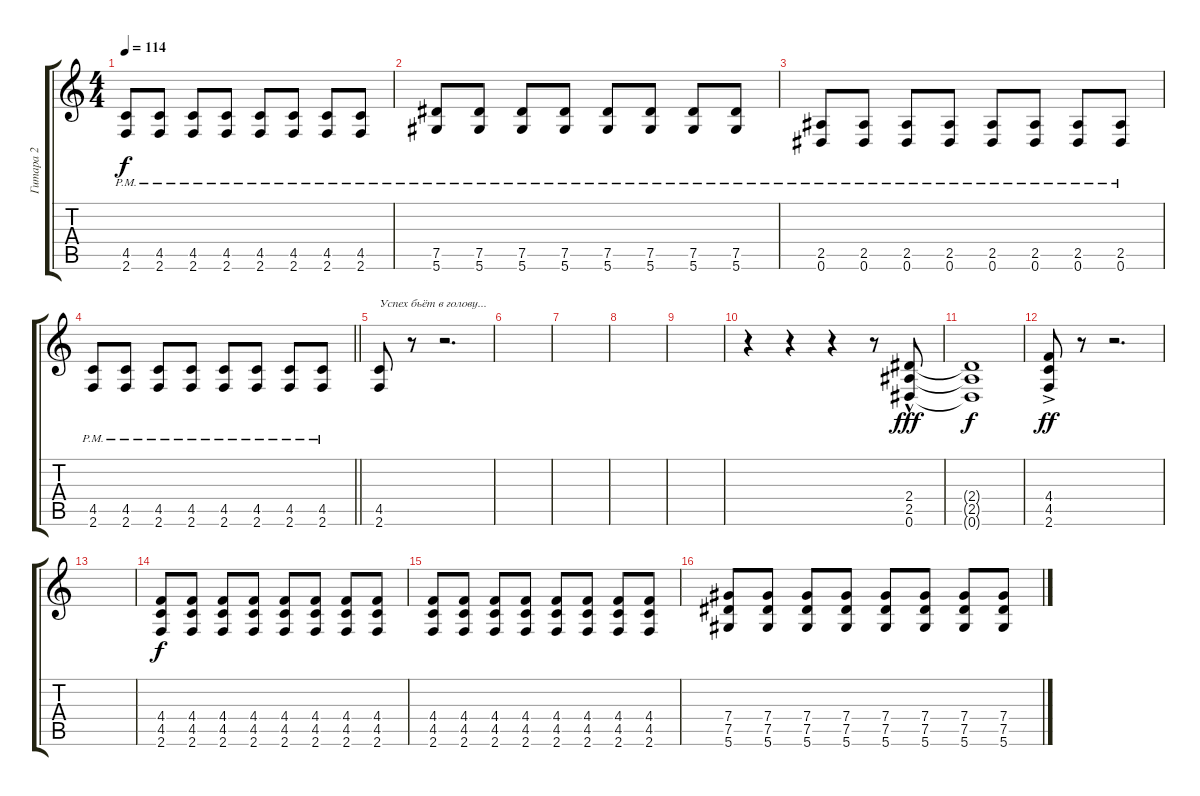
\track ("Гитара 2" "Гитара 2") {instrument distortionguitar}
\staff {score tabs}
\tuning (Eb4 Bb3 Gb3 Db3 Ab2 Eb2) {hide}
\ts (4 4)
\tempo 114
\clef g2
\ks c
(4.5{pm} 2.6{pm}).8{dy f} (4.5{pm} 2.6{pm}).8 (4.5{pm} 2.6{pm}).8 (4.5{pm} 2.6{pm}).8 (4.5{pm} 2.6{pm}).8 (4.5{pm} 2.6{pm}).8 (4.5{pm} 2.6{pm}).8 (4.5{pm} 2.6{pm}).8 |
(7.5{pm} 5.6{pm}).8 (7.5{pm} 5.6{pm}).8 (7.5{pm} 5.6{pm}).8 (7.5{pm} 5.6{pm}).8 (7.5{pm} 5.6{pm}).8 (7.5{pm} 5.6{pm}).8 (7.5{pm} 5.6{pm}).8 (7.5{pm} 5.6{pm}).8 |
(2.5{pm} 0.6{pm}).8 (2.5{pm} 0.6{pm}).8 (2.5{pm} 0.6{pm}).8 (2.5{pm} 0.6{pm}).8 (2.5{pm} 0.6{pm}).8 (2.5{pm} 0.6{pm}).8 (2.5{pm} 0.6{pm}).8 (2.5{pm} 0.6{pm}).8 |
\barLineRight lightlight
(4.5{pm} 2.6{pm}).8 (4.5{pm} 2.6{pm}).8 (4.5{pm} 2.6{pm}).8 (4.5{pm} 2.6{pm}).8 (4.5{pm} 2.6{pm}).8 (4.5{pm} 2.6{pm}).8 (4.5{pm} 2.6{pm}).8 (4.5{pm} 2.6{pm}).8 |
(4.5 2.6).8{txt "Успех бьёт в голову..."} r.8 r.2{d} |
|
|
|
|
r.4 r.4 r.4 r.8 (2.4{hac} 2.5{hac} 0.6{hac}).8{dy fff} |
(2.4{t} 2.5{t} 0.6{t}).1{dy f} |
(4.4{ac} 4.5{ac} 2.6{ac}).8{dy ff} r.8 r.2{d} |
|
(4.4 4.5 2.6).8{dy f} (4.4 4.5 2.6).8 (4.4 4.5 2.6).8 (4.4 4.5 2.6).8 (4.4 4.5 2.6).8 (4.4 4.5 2.6).8 (4.4 4.5 2.6).8 (4.4 4.5 2.6).8 |
(4.4 4.5 2.6).8 (4.4 4.5 2.6).8 (4.4 4.5 2.6).8 (4.4 4.5 2.6).8 (4.4 4.5 2.6).8 (4.4 4.5 2.6).8 (4.4 4.5 2.6).8 (4.4 4.5 2.6).8 |
(7.4 7.5 5.6).8 (7.4 7.5 5.6).8 (7.4 7.5 5.6).8 (7.4 7.5 5.6).8 (7.4 7.5 5.6).8 (7.4 7.5 5.6).8 (7.4 7.5 5.6).8 (7.4 7.5 5.6).8
